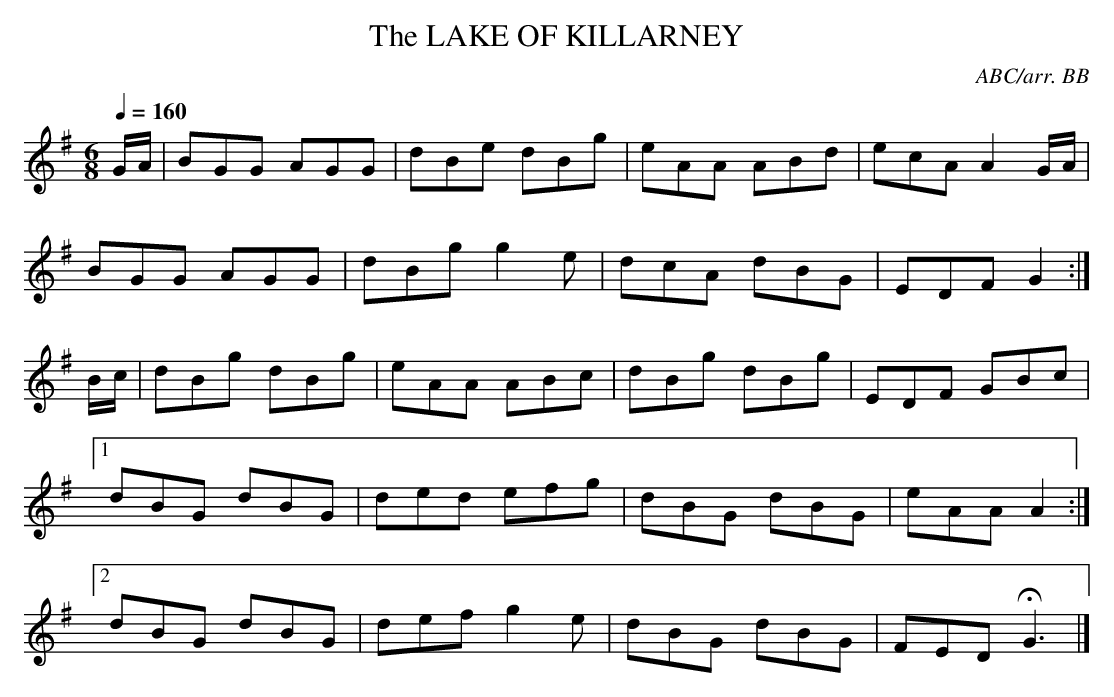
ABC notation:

X:1
T:LAKE OF KILLARNEY, The
C:ABC/arr. BB
L:1/8
M: 6/8
Q:1/4=160
K:G
G/A/|BGG AGG|dBe dBg|eAA ABd|ecA A2G/A/|
BGG AGG|dBg g2e|dcA dBG|EDF G2 :|
B/c/|dBg dBg|eAA ABc|dBg dBg|EDF GBc|
[1 dBG dBG|ded efg|dBG dBG|eAA A2 :|
[2 dBG dBG|def g2e|dBG dBG|FED HG3|]
